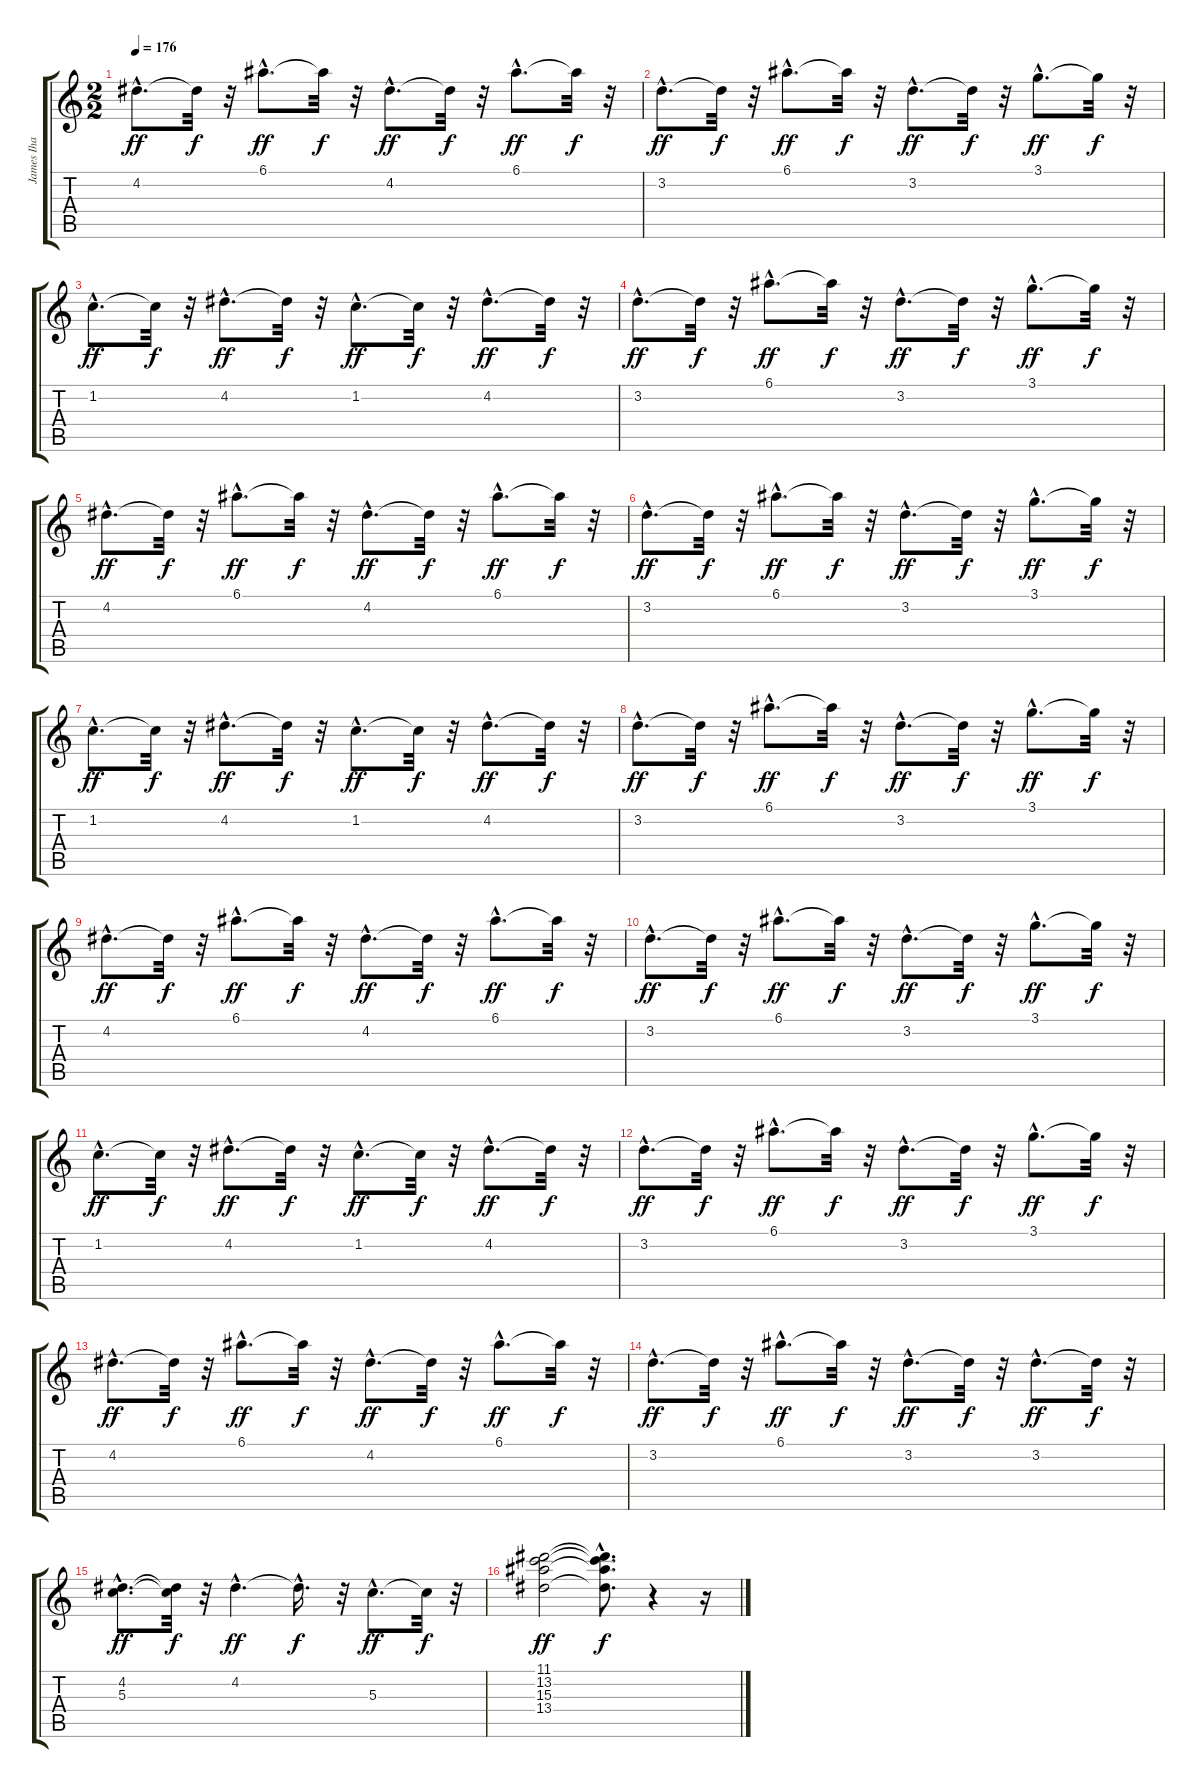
\track ("James Iha" "James Iha") {instrument acousticguitarsteel}
\staff {score tabs}
\tuning (E4 B3 G3 D3 A2 E2) {hide}
\ts (2 2)
\tempo 176
\clef g2
\ks c
4.2{hac}.8{d dy ff} 4.2{t}.32{dy f} r.32 6.1{hac}.8{d dy ff} 6.1{t}.32{dy f} r.32 4.2{hac}.8{d dy ff} 4.2{t}.32{dy f} r.32 6.1{hac}.8{d dy ff} 6.1{t}.32{dy f} r.32 |
3.2{hac}.8{d dy ff} 3.2{t}.32{dy f} r.32 6.1{hac}.8{d dy ff} 6.1{t}.32{dy f} r.32 3.2{hac}.8{d dy ff} 3.2{t}.32{dy f} r.32 3.1{hac}.8{d dy ff} 3.1{t}.32{dy f} r.32 |
1.2{hac}.8{d dy ff} 1.2{t}.32{dy f} r.32 4.2{hac}.8{d dy ff} 4.2{t}.32{dy f} r.32 1.2{hac}.8{d dy ff} 1.2{t}.32{dy f} r.32 4.2{hac}.8{d dy ff} 4.2{t}.32{dy f} r.32 |
3.2{hac}.8{d dy ff} 3.2{t}.32{dy f} r.32 6.1{hac}.8{d dy ff} 6.1{t}.32{dy f} r.32 3.2{hac}.8{d dy ff} 3.2{t}.32{dy f} r.32 3.1{hac}.8{d dy ff} 3.1{t}.32{dy f} r.32 |
4.2{hac}.8{d dy ff} 4.2{t}.32{dy f} r.32 6.1{hac}.8{d dy ff} 6.1{t}.32{dy f} r.32 4.2{hac}.8{d dy ff} 4.2{t}.32{dy f} r.32 6.1{hac}.8{d dy ff} 6.1{t}.32{dy f} r.32 |
3.2{hac}.8{d dy ff} 3.2{t}.32{dy f} r.32 6.1{hac}.8{d dy ff} 6.1{t}.32{dy f} r.32 3.2{hac}.8{d dy ff} 3.2{t}.32{dy f} r.32 3.1{hac}.8{d dy ff} 3.1{t}.32{dy f} r.32 |
1.2{hac}.8{d dy ff} 1.2{t}.32{dy f} r.32 4.2{hac}.8{d dy ff} 4.2{t}.32{dy f} r.32 1.2{hac}.8{d dy ff} 1.2{t}.32{dy f} r.32 4.2{hac}.8{d dy ff} 4.2{t}.32{dy f} r.32 |
3.2{hac}.8{d dy ff} 3.2{t}.32{dy f} r.32 6.1{hac}.8{d dy ff} 6.1{t}.32{dy f} r.32 3.2{hac}.8{d dy ff} 3.2{t}.32{dy f} r.32 3.1{hac}.8{d dy ff} 3.1{t}.32{dy f} r.32 |
4.2{hac}.8{d dy ff} 4.2{t}.32{dy f} r.32 6.1{hac}.8{d dy ff} 6.1{t}.32{dy f} r.32 4.2{hac}.8{d dy ff} 4.2{t}.32{dy f} r.32 6.1{hac}.8{d dy ff} 6.1{t}.32{dy f} r.32 |
3.2{hac}.8{d dy ff} 3.2{t}.32{dy f} r.32 6.1{hac}.8{d dy ff} 6.1{t}.32{dy f} r.32 3.2{hac}.8{d dy ff} 3.2{t}.32{dy f} r.32 3.1{hac}.8{d dy ff} 3.1{t}.32{dy f} r.32 |
1.2{hac}.8{d dy ff} 1.2{t}.32{dy f} r.32 4.2{hac}.8{d dy ff} 4.2{t}.32{dy f} r.32 1.2{hac}.8{d dy ff} 1.2{t}.32{dy f} r.32 4.2{hac}.8{d dy ff} 4.2{t}.32{dy f} r.32 |
3.2{hac}.8{d dy ff} 3.2{t}.32{dy f} r.32 6.1{hac}.8{d dy ff} 6.1{t}.32{dy f} r.32 3.2{hac}.8{d dy ff} 3.2{t}.32{dy f} r.32 3.1{hac}.8{d dy ff} 3.1{t}.32{dy f} r.32 |
4.2{hac}.8{d dy ff} 4.2{t}.32{dy f} r.32 6.1{hac}.8{d dy ff} 6.1{t}.32{dy f} r.32 4.2{hac}.8{d dy ff} 4.2{t}.32{dy f} r.32 6.1{hac}.8{d dy ff} 6.1{t}.32{dy f} r.32 |
3.2{hac}.8{d dy ff} 3.2{t}.32{dy f} r.32 6.1{hac}.8{d dy ff} 6.1{t}.32{dy f} r.32 3.2{hac}.8{d dy ff} 3.2{t}.32{dy f} r.32 3.2{hac}.8{d dy ff} 3.2{t}.32{dy f} r.32 |
(4.2{hac} 5.3{hac}).8{d dy ff} (4.2{t} 5.3{t}).32{dy f} r.32 4.2{hac}.4{d dy ff} 4.2{hac t}.16{d dy f} r.32 5.3{hac}.8{d dy ff} 5.3{t}.32{dy f} r.32 |
(11.1 13.2 15.3 13.4).2{dy ff} (11.1{hac t} 13.2{hac t} 15.3{hac t} 13.4{hac t}).8{d dy f} r.4 r.16
